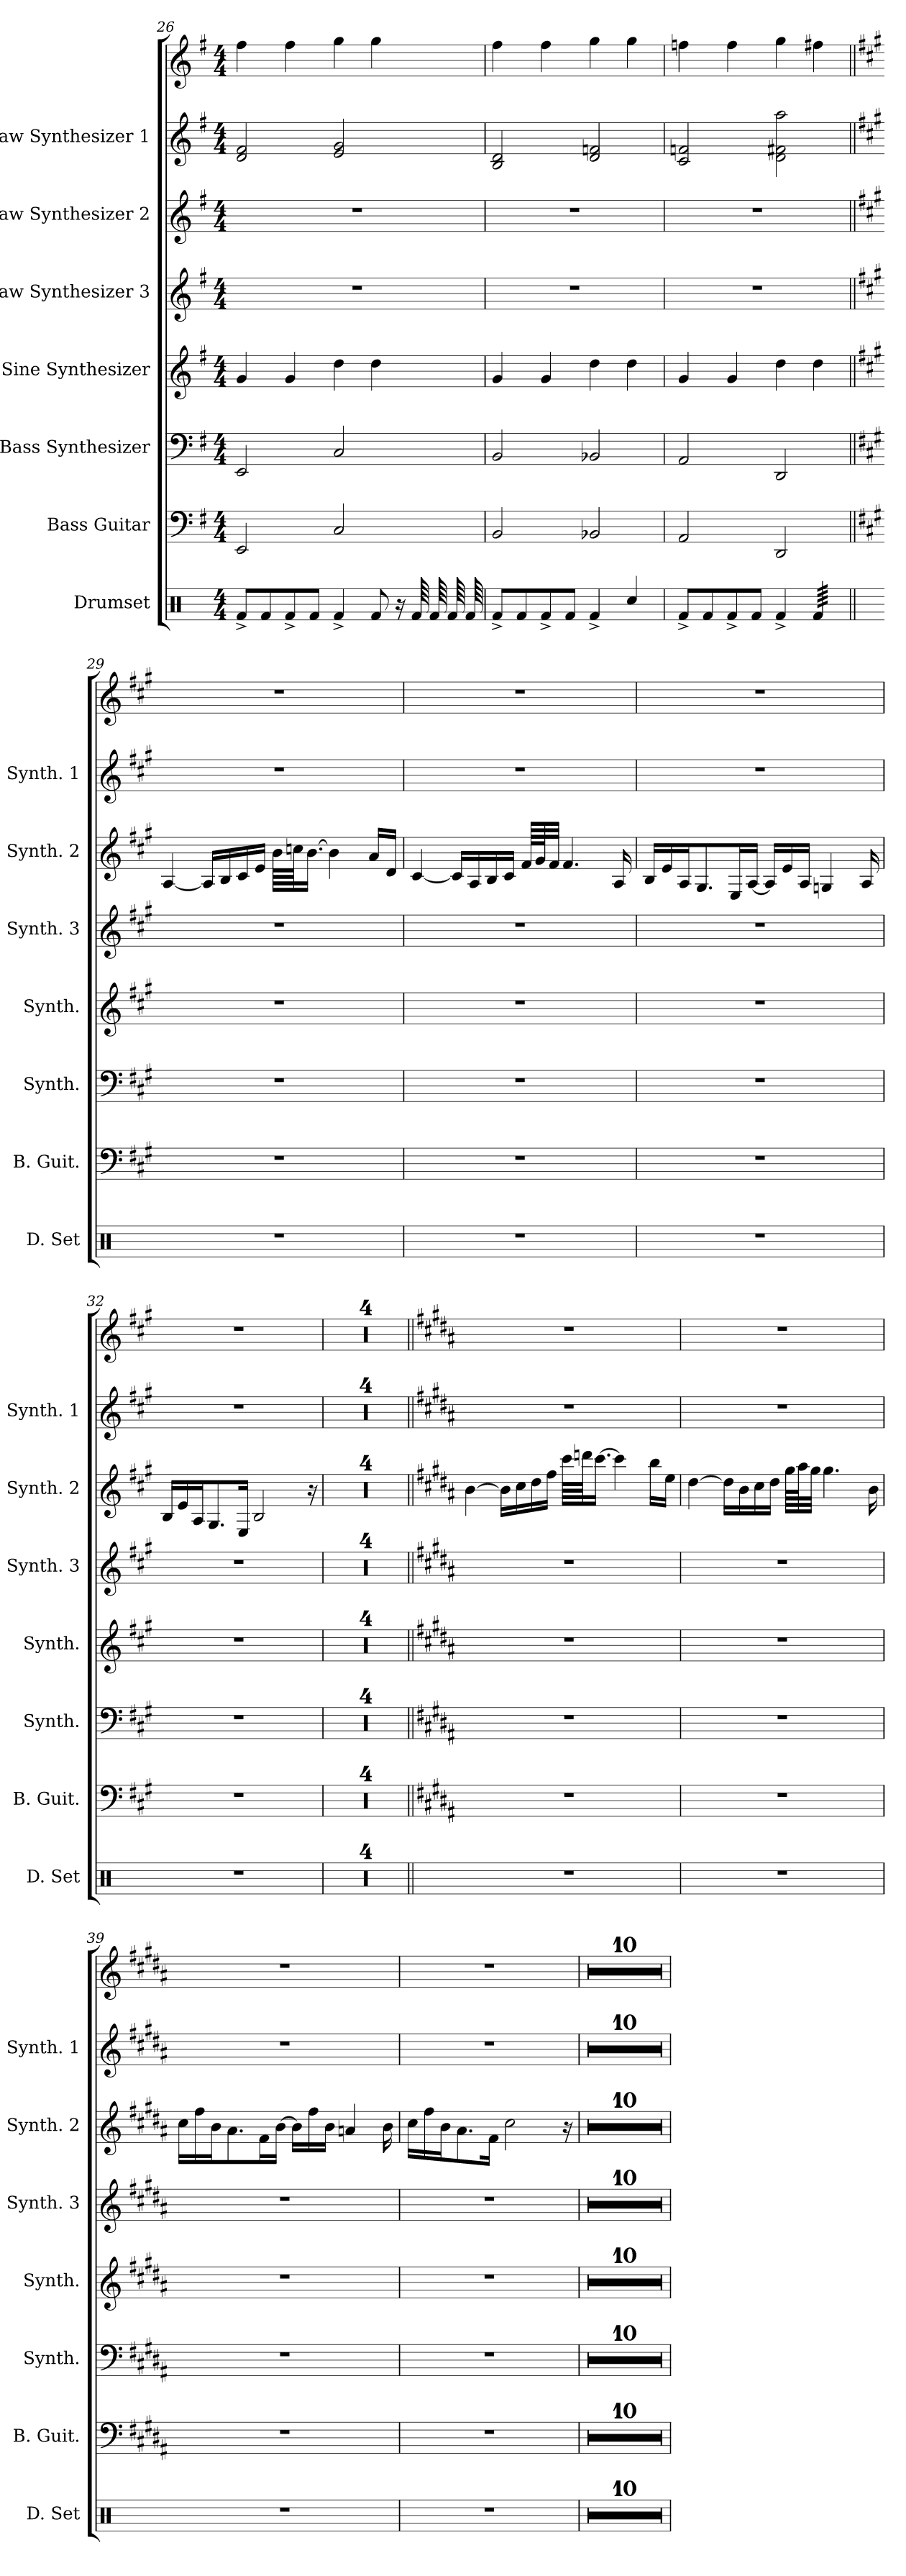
**kern	**kern	**kern	**kern	**kern	**kern	**kern	**kern
*part7	*part6	*part5	*part4	*part3	*part2	*part1	*part1
*staff8	*staff7	*staff6	*staff5	*staff4	*staff3	*staff2	*staff1
*I"Drumset	*I"Bass Guitar	*I"Bass Synthesizer	*I"Sine Synthesizer	*I"Saw Synthesizer 3	*I"Saw Synthesizer 2	*I"Saw Synthesizer 1	*
*I'D. Set	*I'B. Guit.	*I'Synth.	*I'Synth.	*I'Synth. 3	*I'Synth. 2	*I'Synth. 1	*
*clefX	*clefF4	*clefF4	*clefG2	*clefG2	*clefG2	*clefG2	*clefG2
*	*ITrd7c12	*	*	*	*	*	*
*k[]	*k[f#]	*k[f#]	*k[f#]	*k[f#]	*k[f#]	*k[f#]	*k[f#]
*M4/4	*M4/4	*M4/4	*M4/4	*M4/4	*M4/4	*M4/4	*M4/4
=26	=26	=26	=26	=26	=26	=26	=26
8Rf^/L	2EEE/	2EE/	4g/	1r	1r	2d/ 2f#/	4ff#\
8Rf/	.	.	.	.	.	.	.
8Rf^/	.	.	4g/	.	.	.	4ff#\
8Rf/J	.	.	.	.	.	.	.
4Rf^/	2CC/	2C/	4dd\	.	.	2e/ 2g/	4gg\
8Rf/	.	.	4dd\	.	.	.	4gg\
16r	.	.	.	.	.	.	.
*tremolo	*	*	*	*	*	*	*
64Rf/	.	.	.	.	.	.	.
64Rf/	.	.	.	.	.	.	.
64Rf/	.	.	.	.	.	.	.
64Rf/	.	.	.	.	.	.	.
*Xtremolo	*	*	*	*	*	*	*
=27	=27	=27	=27	=27	=27	=27	=27
8Rf^/L	2BBB/	2BB/	4g/	1r	1r	2B/ 2d/	4ff#\
8Rf/	.	.	.	.	.	.	.
8Rf^/	.	.	4g/	.	.	.	4ff#\
8Rf/J	.	.	.	.	.	.	.
4Rf^/	2BBB-X/	2BB-X/	4dd\	.	.	2d/ 2fn/	4gg\
4Rcc/	.	.	4dd\	.	.	.	4gg\
=28	=28	=28	=28	=28	=28	=28	=28
8Rf^/L	2AAA/	2AA/	4g/	1r	1r	2c/ 2fn/	4ffn\
8Rf/	.	.	.	.	.	.	.
8Rf^/	.	.	4g/	.	.	.	4ff\
8Rf/J	.	.	.	.	.	.	.
4Rf^/	2DDD/	2DD/	4dd\	.	.	2d\ 2f#X\ 2aa\	4gg\
*tremolo	*	*	*	*	*	*	*
64Rf/LLLL	.	.	4dd\	.	.	.	4ff#X\
64Rf/	.	.	.	.	.	.	.
64Rf/	.	.	.	.	.	.	.
64Rf/	.	.	.	.	.	.	.
64Rf/	.	.	.	.	.	.	.
64Rf/	.	.	.	.	.	.	.
64Rf/	.	.	.	.	.	.	.
64Rf/	.	.	.	.	.	.	.
64Rf/	.	.	.	.	.	.	.
64Rf/	.	.	.	.	.	.	.
64Rf/	.	.	.	.	.	.	.
64Rf/	.	.	.	.	.	.	.
64Rf/	.	.	.	.	.	.	.
64Rf/	.	.	.	.	.	.	.
64Rf/	.	.	.	.	.	.	.
64Rf/JJJJ	.	.	.	.	.	.	.
*Xtremolo	*	*	*	*	*	*	*
!!LO:PB:g=z
=29||	=29||	=29||	=29||	=29||	=29||	=29||	=29||
*	*k[f#c#g#]	*k[f#c#g#]	*k[f#c#g#]	*k[f#c#g#]	*k[f#c#g#]	*k[f#c#g#]	*k[f#c#g#]
1r	1r	1r	1r	1r	[4A/	1r	1r
.	.	.	.	.	16A/LL]	.	.
.	.	.	.	.	16B/	.	.
.	.	.	.	.	16c#/	.	.
.	.	.	.	.	16e/JJ	.	.
.	.	.	.	.	64b\LLLL	.	.
.	.	.	.	.	64ccn\JJ	.	.
.	.	.	.	.	[16.b\JJ	.	.
.	.	.	.	.	4b\]	.	.
.	.	.	.	.	16a/LL	.	.
.	.	.	.	.	16d/JJ	.	.
=30	=30	=30	=30	=30	=30	=30	=30
1r	1r	1r	1r	1r	[4c#/	1r	1r
.	.	.	.	.	16c#/LL]	.	.
.	.	.	.	.	16A/	.	.
.	.	.	.	.	16B/	.	.
.	.	.	.	.	16c#/JJ	.	.
.	.	.	.	.	64f#/LLLL	.	.
.	.	.	.	.	64g#/J	.	.
.	.	.	.	.	32f#/JJJ	.	.
.	.	.	.	.	4.f#/	.	.
.	.	.	.	.	16A/	.	.
=31	=31	=31	=31	=31	=31	=31	=31
1r	1r	1r	1r	1r	16B/LL	1r	1r
.	.	.	.	.	16e/	.	.
.	.	.	.	.	16A/J	.	.
.	.	.	.	.	8.G#/	.	.
.	.	.	.	.	16E/L	.	.
.	.	.	.	.	[16A/JJ	.	.
.	.	.	.	.	16A/LL]	.	.
.	.	.	.	.	16e/	.	.
.	.	.	.	.	16A/JJ	.	.
.	.	.	.	.	4Gn/	.	.
.	.	.	.	.	16A/	.	.
=32	=32	=32	=32	=32	=32	=32	=32
1r	1r	1r	1r	1r	16B/LL	1r	1r
.	.	.	.	.	16e/	.	.
.	.	.	.	.	16A/J	.	.
.	.	.	.	.	8.G#/	.	.
.	.	.	.	.	16E/Jk	.	.
.	.	.	.	.	2B/	.	.
.	.	.	.	.	16r	.	.
!!LO:LB:g=z
=33	=33	=33	=33	=33	=33	=33	=33
1r	1r	1r	1r	1r	1r	1r	1r
=34	=34	=34	=34	=34	=34	=34	=34
1r	1r	1r	1r	1r	1r	1r	1r
=35	=35	=35	=35	=35	=35	=35	=35
1r	1r	1r	1r	1r	1r	1r	1r
=36	=36	=36	=36	=36	=36	=36	=36
1r	1r	1r	1r	1r	1r	1r	1r
!!LO:PB:g=z
=37||	=37||	=37||	=37||	=37||	=37||	=37||	=37||
*	*k[f#c#g#d#a#]	*k[f#c#g#d#a#]	*k[f#c#g#d#a#]	*k[f#c#g#d#a#]	*k[f#c#g#d#a#]	*k[f#c#g#d#a#]	*k[f#c#g#d#a#]
1r	1r	1r	1r	1r	[4b\	1r	1r
.	.	.	.	.	16b\LL]	.	.
.	.	.	.	.	16cc#\	.	.
.	.	.	.	.	16dd#\	.	.
.	.	.	.	.	16ff#\JJ	.	.
.	.	.	.	.	64ccc#\LLLL	.	.
.	.	.	.	.	64dddn\JJ	.	.
.	.	.	.	.	[16.ccc#\JJ	.	.
.	.	.	.	.	4ccc#\]	.	.
.	.	.	.	.	16bb\LL	.	.
.	.	.	.	.	16ee\JJ	.	.
=38	=38	=38	=38	=38	=38	=38	=38
1r	1r	1r	1r	1r	[4dd#\	1r	1r
.	.	.	.	.	16dd#\LL]	.	.
.	.	.	.	.	16b\	.	.
.	.	.	.	.	16cc#\	.	.
.	.	.	.	.	16dd#\JJ	.	.
.	.	.	.	.	64gg#\LLLL	.	.
.	.	.	.	.	64aa#\J	.	.
.	.	.	.	.	32gg#\JJJ	.	.
.	.	.	.	.	4.gg#\	.	.
.	.	.	.	.	16b\	.	.
=39	=39	=39	=39	=39	=39	=39	=39
1r	1r	1r	1r	1r	16cc#\LL	1r	1r
.	.	.	.	.	16ff#\	.	.
.	.	.	.	.	16b\J	.	.
.	.	.	.	.	8.a#\	.	.
.	.	.	.	.	16f#\L	.	.
.	.	.	.	.	[16b\JJ	.	.
.	.	.	.	.	16b\LL]	.	.
.	.	.	.	.	16ff#\	.	.
.	.	.	.	.	16b\JJ	.	.
.	.	.	.	.	4an/	.	.
.	.	.	.	.	16b\	.	.
=40	=40	=40	=40	=40	=40	=40	=40
1r	1r	1r	1r	1r	16cc#\LL	1r	1r
.	.	.	.	.	16ff#\	.	.
.	.	.	.	.	16b\J	.	.
.	.	.	.	.	8.a#\	.	.
.	.	.	.	.	16f#\Jk	.	.
.	.	.	.	.	2cc#\	.	.
.	.	.	.	.	16r	.	.
!!LO:LB:g=z
=41	=41	=41	=41	=41	=41	=41	=41
1r	1r	1r	1r	1r	1r	1r	1r
=42	=42	=42	=42	=42	=42	=42	=42
1r	1r	1r	1r	1r	1r	1r	1r
=43	=43	=43	=43	=43	=43	=43	=43
1r	1r	1r	1r	1r	1r	1r	1r
=44	=44	=44	=44	=44	=44	=44	=44
1r	1r	1r	1r	1r	1r	1r	1r
!!LO:PB:g=z
=45	=45	=45	=45	=45	=45	=45	=45
1r	1r	1r	1r	1r	1r	1r	1r
=46	=46	=46	=46	=46	=46	=46	=46
1r	1r	1r	1r	1r	1r	1r	1r
=47	=47	=47	=47	=47	=47	=47	=47
1r	1r	1r	1r	1r	1r	1r	1r
=48	=48	=48	=48	=48	=48	=48	=48
1r	1r	1r	1r	1r	1r	1r	1r
!!LO:LB:g=z
=49	=49	=49	=49	=49	=49	=49	=49
1r	1r	1r	1r	1r	1r	1r	1r
=50	=50	=50	=50	=50	=50	=50	=50
1r	1r	1r	1r	1r	1r	1r	1r
=	=	=	=	=	=	=	=
*-	*-	*-	*-	*-	*-	*-	*-
